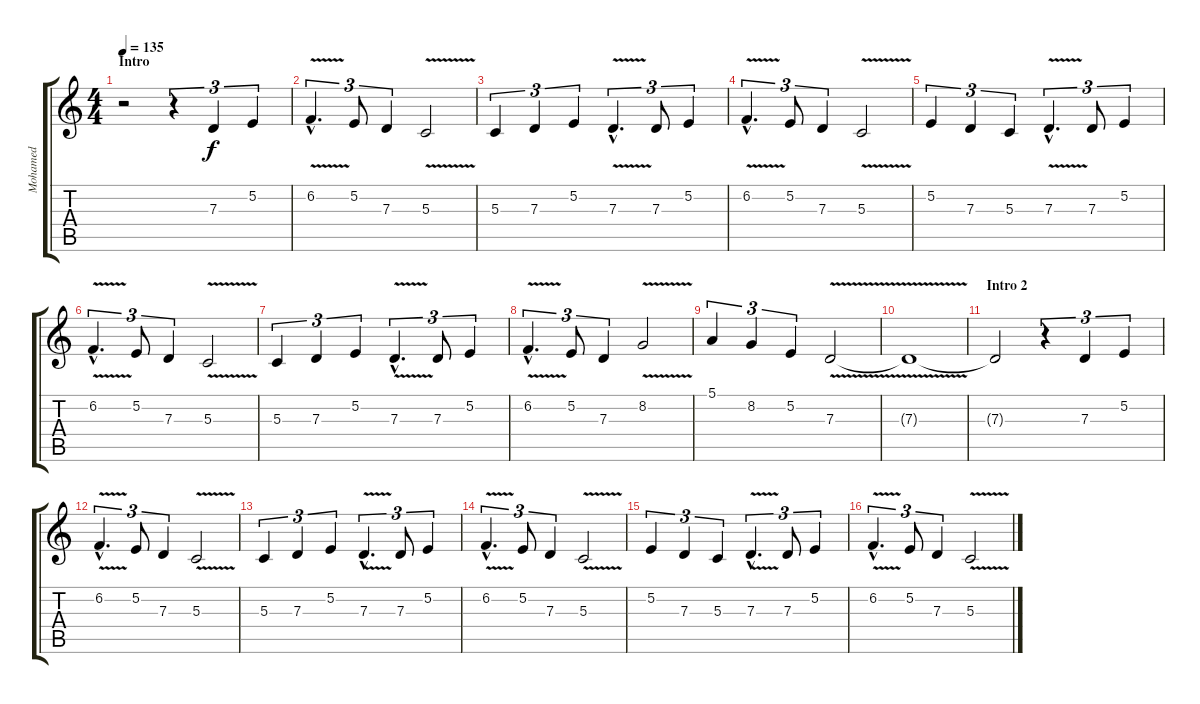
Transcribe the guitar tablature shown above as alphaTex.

\track ("Mohamed" "Mohamed") {instrument violin}
\staff {score tabs}
\tuning (E4 B3 G3 D3 A2 E2) {hide}
\ts (4 4)
\section ("" "Intro")
\tempo 135
\tempo 95
\tempo 135
\clef g2
\ks c
r.2{dy f instrument violin} r.4{tu (3 2)} 7.3.4{tu (3 2)} 5.2.4{tu (3 2)} |
6.2{v hac}.4{d tu (3 2)} 5.2.8{tu (3 2)} 7.3.4{tu (3 2)} 5.3{v}.2 |
5.3.4{tu (3 2)} 7.3.4{tu (3 2)} 5.2.4{tu (3 2)} 7.3{v hac}.4{d tu (3 2)} 7.3.8{tu (3 2)} 5.2.4{tu (3 2)} |
6.2{v hac}.4{d tu (3 2)} 5.2.8{tu (3 2)} 7.3.4{tu (3 2)} 5.3{v}.2 |
5.2.4{tu (3 2)} 7.3.4{tu (3 2)} 5.3.4{tu (3 2)} 7.3{v hac}.4{d tu (3 2)} 7.3.8{tu (3 2)} 5.2.4{tu (3 2)} |
6.2{v hac}.4{d tu (3 2)} 5.2.8{tu (3 2)} 7.3.4{tu (3 2)} 5.3{v}.2 |
5.3.4{tu (3 2)} 7.3.4{tu (3 2)} 5.2.4{tu (3 2)} 7.3{v hac}.4{d tu (3 2)} 7.3.8{tu (3 2)} 5.2.4{tu (3 2)} |
6.2{v hac}.4{d tu (3 2)} 5.2.8{tu (3 2)} 7.3.4{tu (3 2)} 8.2{v}.2 |
5.1.4{tu (3 2)} 8.2.4{tu (3 2)} 5.2.4{tu (3 2)} 7.3{v}.2 |
7.3{t}.1 |
\section ("" "Intro 2")
7.3{t}.2 r.4{tu (3 2)} 7.3.4{tu (3 2)} 5.2.4{tu (3 2)} |
6.2{v hac}.4{d tu (3 2)} 5.2.8{tu (3 2)} 7.3.4{tu (3 2)} 5.3{v}.2 |
5.3.4{tu (3 2)} 7.3.4{tu (3 2)} 5.2.4{tu (3 2)} 7.3{v hac}.4{d tu (3 2)} 7.3.8{tu (3 2)} 5.2.4{tu (3 2)} |
6.2{v hac}.4{d tu (3 2)} 5.2.8{tu (3 2)} 7.3.4{tu (3 2)} 5.3{v}.2 |
5.2.4{tu (3 2)} 7.3.4{tu (3 2)} 5.3.4{tu (3 2)} 7.3{v hac}.4{d tu (3 2)} 7.3.8{tu (3 2)} 5.2.4{tu (3 2)} |
6.2{v hac}.4{d tu (3 2)} 5.2.8{tu (3 2)} 7.3.4{tu (3 2)} 5.3{v}.2
